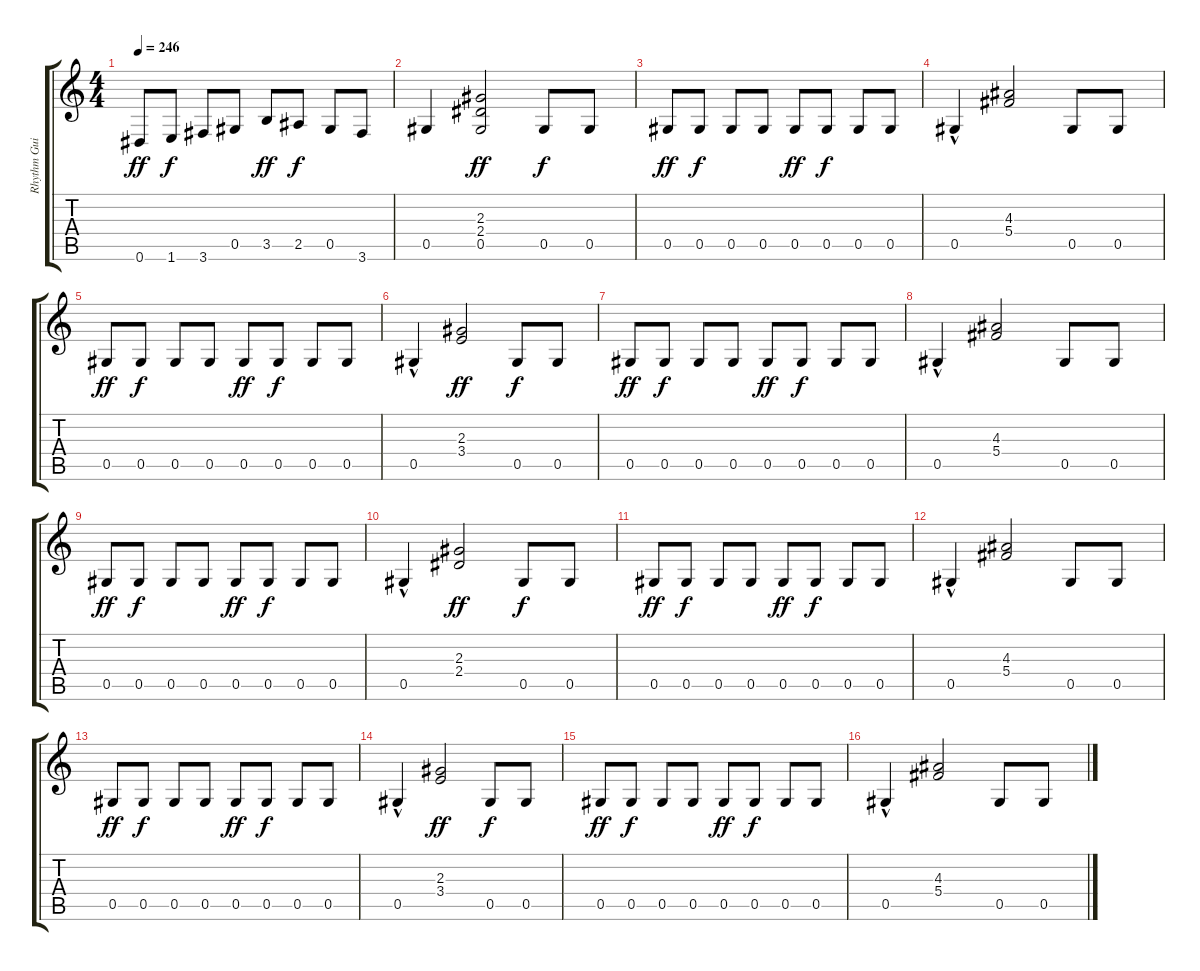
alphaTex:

\track ("Rhythm Guitar" "Rhythm Gui") {instrument overdrivenguitar}
\staff {score tabs}
\tuning (Eb4 Bb3 Gb3 Db3 Ab2 Eb2) {hide}
\ts (4 4)
\tempo 246
\clef g2
\ks c
0.6.8{dy ff} 1.6.8{dy f} 3.6.8 0.5.8 3.5.8{dy ff} 2.5.8{dy f} 0.5.8 3.6.8 |
0.5.4 (2.3 2.4 0.5).2{dy ff} 0.5.8{dy f} 0.5.8 |
0.5.8{dy ff} 0.5.8{dy f} 0.5.8 0.5.8 0.5.8{dy ff} 0.5.8{dy f} 0.5.8 0.5.8 |
0.5{hac}.4 (4.3 5.4).2 0.5.8 0.5.8 |
0.5.8{dy ff} 0.5.8{dy f} 0.5.8 0.5.8 0.5.8{dy ff} 0.5.8{dy f} 0.5.8 0.5.8 |
0.5{hac}.4 (2.3 3.4).2{dy ff} 0.5.8{dy f} 0.5.8 |
0.5.8{dy ff} 0.5.8{dy f} 0.5.8 0.5.8 0.5.8{dy ff} 0.5.8{dy f} 0.5.8 0.5.8 |
0.5{hac}.4 (4.3 5.4).2 0.5.8 0.5.8 |
0.5.8{dy ff} 0.5.8{dy f} 0.5.8 0.5.8 0.5.8{dy ff} 0.5.8{dy f} 0.5.8 0.5.8 |
0.5{hac}.4 (2.3 2.4).2{dy ff} 0.5.8{dy f} 0.5.8 |
0.5.8{dy ff} 0.5.8{dy f} 0.5.8 0.5.8 0.5.8{dy ff} 0.5.8{dy f} 0.5.8 0.5.8 |
0.5{hac}.4 (4.3 5.4).2 0.5.8 0.5.8 |
0.5.8{dy ff} 0.5.8{dy f} 0.5.8 0.5.8 0.5.8{dy ff} 0.5.8{dy f} 0.5.8 0.5.8 |
0.5{hac}.4 (2.3 3.4).2{dy ff} 0.5.8{dy f} 0.5.8 |
0.5.8{dy ff} 0.5.8{dy f} 0.5.8 0.5.8 0.5.8{dy ff} 0.5.8{dy f} 0.5.8 0.5.8 |
0.5{hac}.4 (4.3 5.4).2 0.5.8 0.5.8
